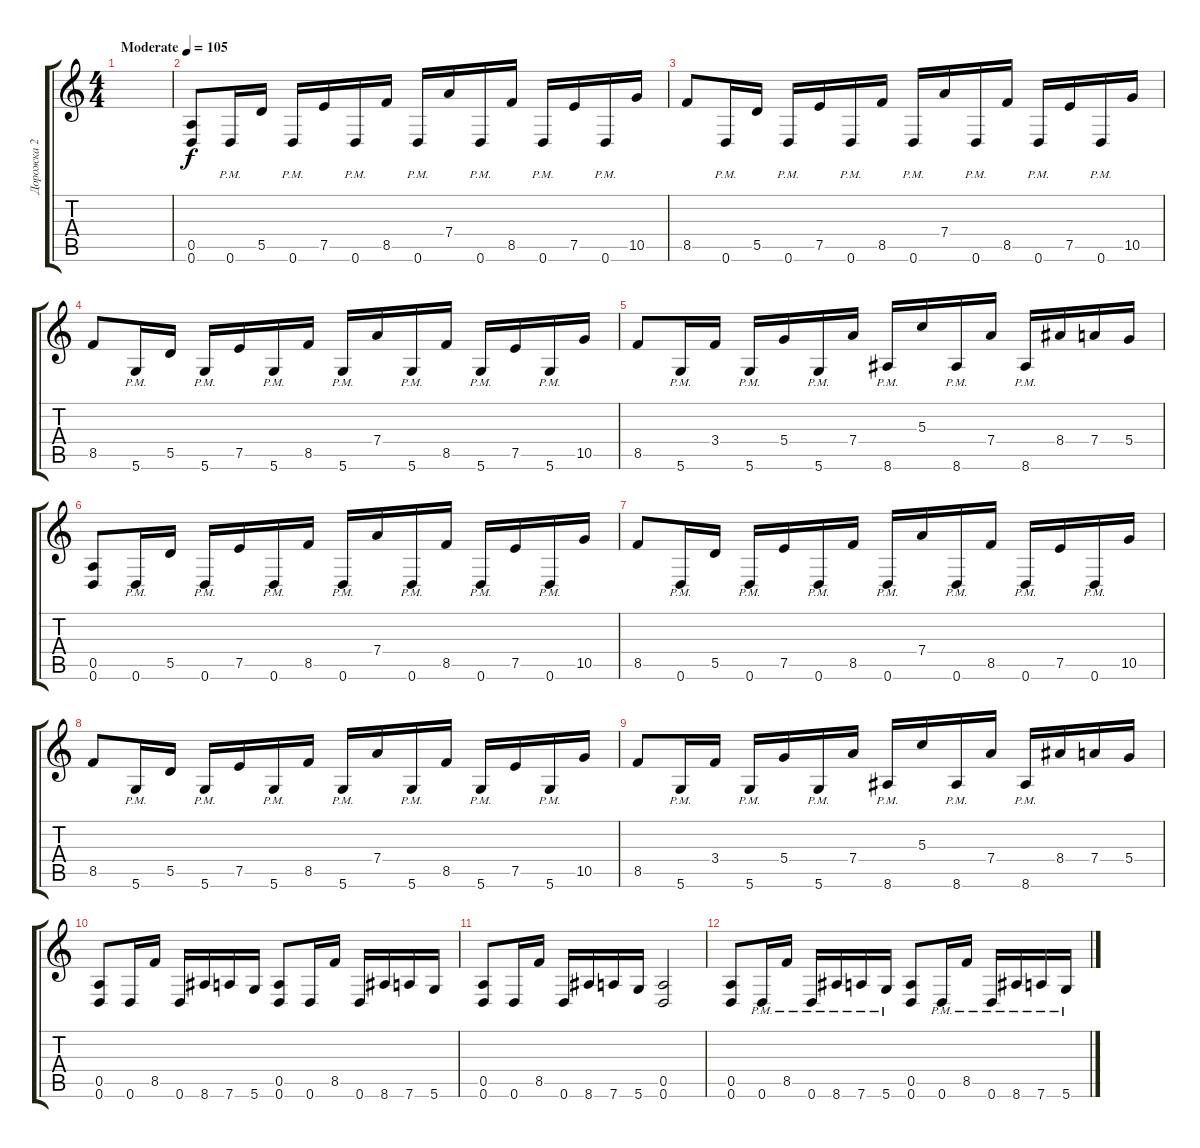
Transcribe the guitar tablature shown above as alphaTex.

\track ("Дорожка 2" "Дорожка 2") {instrument overdrivenguitar}
\staff {score tabs}
\tuning (E4 B3 G3 D3 A2 D2) {hide}
\ts (4 4)
\tempo (105 "Moderate")
\clef g2
\ks c
|
(0.5 0.6).8 0.6{pm}.16 5.5.16 0.6{pm}.16 7.5.16 0.6{pm}.16 8.5.16 0.6{pm}.16 7.4.16 0.6{pm}.16 8.5.16 0.6{pm}.16 7.5.16 0.6{pm}.16 10.5.16 |
8.5.8 0.6{pm}.16 5.5.16 0.6{pm}.16 7.5.16 0.6{pm}.16 8.5.16 0.6{pm}.16 7.4.16 0.6{pm}.16 8.5.16 0.6{pm}.16 7.5.16 0.6{pm}.16 10.5.16 |
8.5.8 5.6{pm}.16 5.5.16 5.6{pm}.16 7.5.16 5.6{pm}.16 8.5.16 5.6{pm}.16 7.4.16 5.6{pm}.16 8.5.16 5.6{pm}.16 7.5.16 5.6{pm}.16 10.5.16 |
8.5.8 5.6{pm}.16 3.4.16 5.6{pm}.16 5.4.16 5.6{pm}.16 7.4.16 8.6{pm}.16 5.3.16 8.6{pm}.16 7.4.16 8.6{pm}.16 8.4.16 7.4.16 5.4.16 |
(0.5 0.6).8 0.6{pm}.16 5.5.16 0.6{pm}.16 7.5.16 0.6{pm}.16 8.5.16 0.6{pm}.16 7.4.16 0.6{pm}.16 8.5.16 0.6{pm}.16 7.5.16 0.6{pm}.16 10.5.16 |
8.5.8 0.6{pm}.16 5.5.16 0.6{pm}.16 7.5.16 0.6{pm}.16 8.5.16 0.6{pm}.16 7.4.16 0.6{pm}.16 8.5.16 0.6{pm}.16 7.5.16 0.6{pm}.16 10.5.16 |
8.5.8 5.6{pm}.16 5.5.16 5.6{pm}.16 7.5.16 5.6{pm}.16 8.5.16 5.6{pm}.16 7.4.16 5.6{pm}.16 8.5.16 5.6{pm}.16 7.5.16 5.6{pm}.16 10.5.16 |
8.5.8 5.6{pm}.16 3.4.16 5.6{pm}.16 5.4.16 5.6{pm}.16 7.4.16 8.6{pm}.16 5.3.16 8.6{pm}.16 7.4.16 8.6{pm}.16 8.4.16 7.4.16 5.4.16 |
(0.5 0.6).8 0.6.16 8.5.16 0.6.16 8.6.16 7.6.16 5.6.16 (0.5 0.6).8 0.6.16 8.5.16 0.6.16 8.6.16 7.6.16 5.6.16 |
(0.5 0.6).8 0.6.16 8.5.16 0.6.16 8.6.16 7.6.16 5.6.16 (0.5 0.6).2 |
(0.5 0.6).8 0.6{pm}.16 8.5{pm}.16 0.6{pm}.16 8.6{pm}.16 7.6{pm}.16 5.6{pm}.16 (0.5 0.6).8 0.6{pm}.16 8.5{pm}.16 0.6{pm}.16 8.6{pm}.16 7.6{pm}.16 5.6{pm}.16
